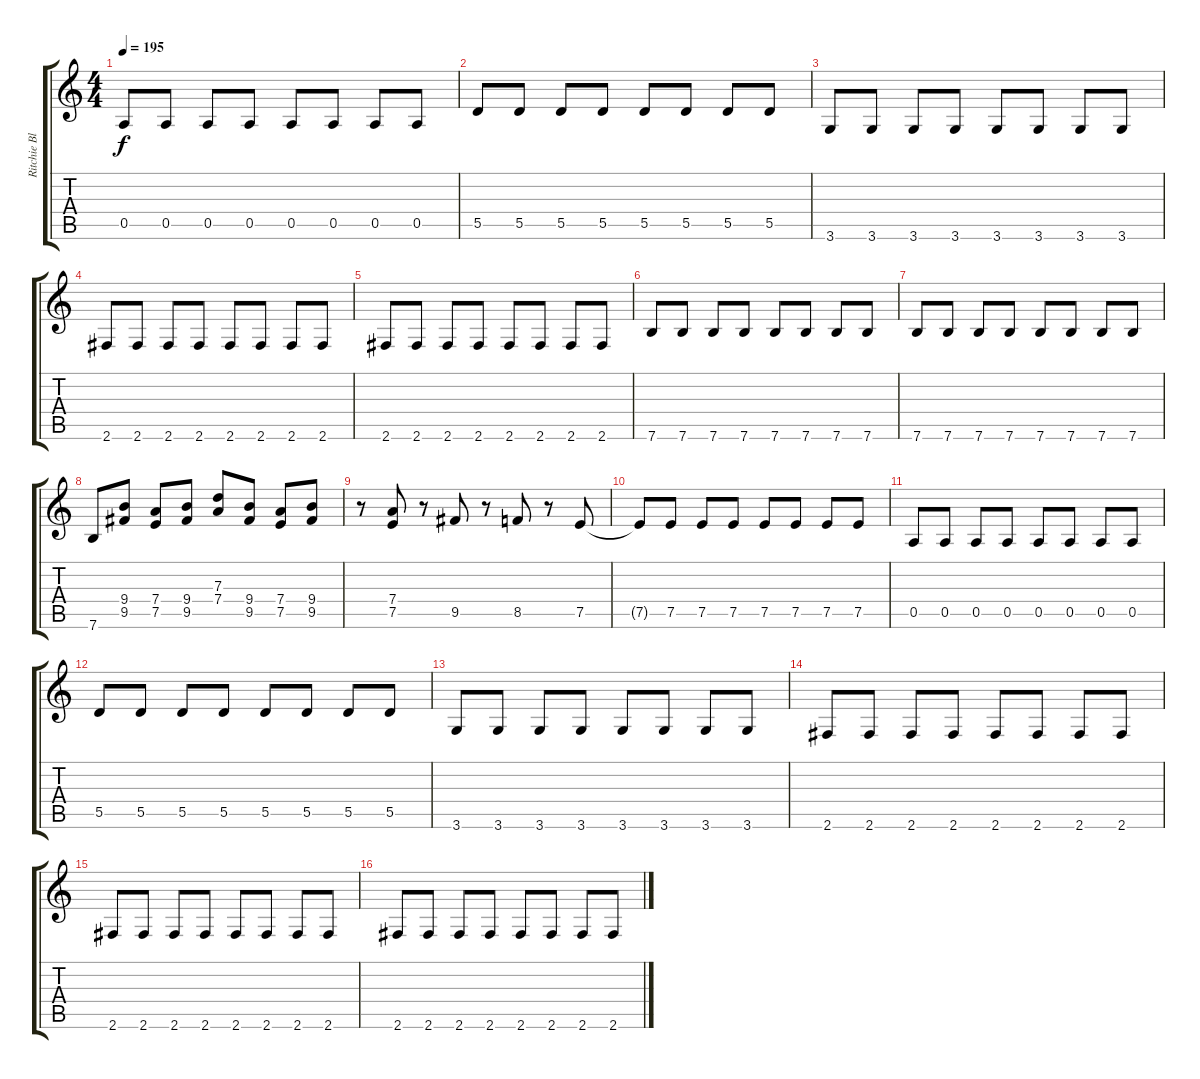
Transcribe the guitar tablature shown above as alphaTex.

\track ("Ritchie Blackmore" "Ritchie Bl") {instrument distortionguitar}
\staff {score tabs}
\tuning (E4 B3 G3 D3 A2 E2) {hide}
\ts (4 4)
\tempo 195
\clef g2
\ks c
0.5.8{dy f} 0.5.8 0.5.8 0.5.8 0.5.8 0.5.8 0.5.8 0.5.8 |
5.5.8 5.5.8 5.5.8 5.5.8 5.5.8 5.5.8 5.5.8 5.5.8 |
3.6.8 3.6.8 3.6.8 3.6.8 3.6.8 3.6.8 3.6.8 3.6.8 |
2.6.8 2.6.8 2.6.8 2.6.8 2.6.8 2.6.8 2.6.8 2.6.8 |
2.6.8 2.6.8 2.6.8 2.6.8 2.6.8 2.6.8 2.6.8 2.6.8 |
7.6.8 7.6.8 7.6.8 7.6.8 7.6.8 7.6.8 7.6.8 7.6.8 |
7.6.8 7.6.8 7.6.8 7.6.8 7.6.8 7.6.8 7.6.8 7.6.8 |
7.6.8 (9.4 9.5).8 (7.4 7.5).8 (9.4 9.5).8 (7.3 7.4).8 (9.4 9.5).8 (7.4 7.5).8 (9.4 9.5).8 |
r.8 (7.4 7.5).8 r.8 9.5.8 r.8 8.5.8 r.8 7.5.8 |
7.5{t}.8 7.5.8 7.5.8 7.5.8 7.5.8 7.5.8 7.5.8 7.5.8 |
0.5.8 0.5.8 0.5.8 0.5.8 0.5.8 0.5.8 0.5.8 0.5.8 |
5.5.8 5.5.8 5.5.8 5.5.8 5.5.8 5.5.8 5.5.8 5.5.8 |
3.6.8 3.6.8 3.6.8 3.6.8 3.6.8 3.6.8 3.6.8 3.6.8 |
2.6.8 2.6.8 2.6.8 2.6.8 2.6.8 2.6.8 2.6.8 2.6.8 |
2.6.8 2.6.8 2.6.8 2.6.8 2.6.8 2.6.8 2.6.8 2.6.8 |
2.6.8 2.6.8 2.6.8 2.6.8 2.6.8 2.6.8 2.6.8 2.6.8
